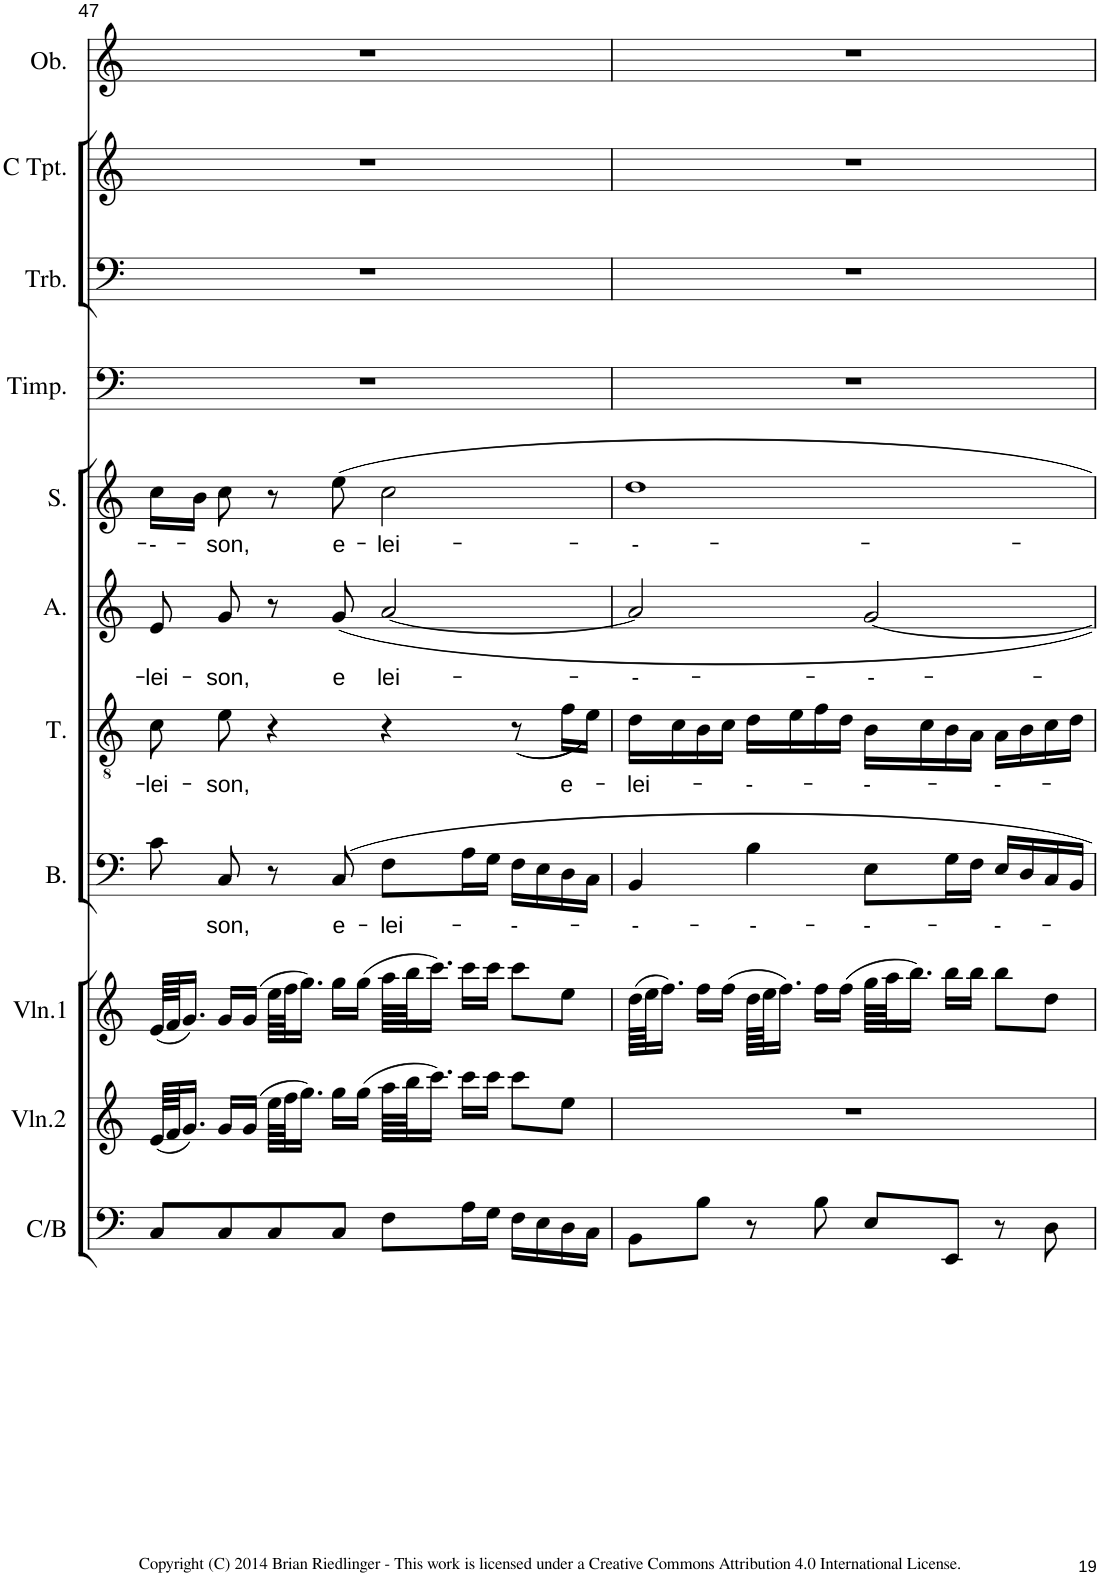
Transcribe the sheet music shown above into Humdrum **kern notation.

**kern	**kern	**kern	**kern	**text	**kern	**text	**kern	**text	**kern	**text	**kern	**kern	**kern	**kern
*part11	*part10	*part9	*part8	*part8	*part7	*part7	*part6	*part6	*part5	*part5	*part4	*part3	*part2	*part1
*staff11	*staff10	*staff9	*staff8	*staff8	*staff7	*staff7	*staff6	*staff6	*staff5	*staff5	*staff4	*staff3	*staff2	*staff1
*I"Cello/Bass	*I"Violin 2	*I"Violin 1	*I"Bass	*	*I"Tenor	*	*I"Alto	*	*I"Soprano	*	*I"Timpani	*I"Trombone	*I"C Trumpet	*I"Oboe
*I'C/B	*I'Vln.2	*I'Vln.1	*I'B.	*	*I'T.	*	*I'A.	*	*I'S.	*	*I'Timp.	*I'Trb.	*I'C Tpt.	*I'Ob.
!!LO:PB:g=z
*clefF4	*clefG2	*clefG2	*clefF4	*	*clefGv2	*	*clefG2	*	*clefG2	*	*clefF4	*clefF4	*clefG2	*clefG2
*k[]	*k[]	*k[]	*k[]	*	*k[]	*	*k[]	*	*k[]	*	*k[]	*k[]	*k[]	*k[]
*M4/4	*M4/4	*M4/4	*M4/4	*	*M4/4	*	*M4/4	*	*M4/4	*	*M4/4	*M4/4	*M4/4	*M4/4
*met(c)	*met(c)	*met(c)	*met(c)	*	*met(c)	*	*met(c)	*	*met(c)	*	*met(c)	*met(c)	*met(c)	*met(c)
=47	=47	=47	=47	=47	=47	=47	=47	=47	=47	=47	=47	=47	=47	=47
!	!	!	!	!	!	!LO:LY:b	!	!LO:LY:b	!	!LO:LY:b	!	!	!	!
8C/L	(64e/LLLL	(64e/LLLL	8c\	.	8c\	-lei-	8e/L	-lei-	16cc\LL	---	1r	1r	1r	1r
.	64f/JJ	64f/JJ	.	.	.	.	.	.	.	.	.	.	.	.
.	16.g/JJ)	16.g/JJ)	.	.	.	.	.	.	.	.	.	.	.	.
.	.	.	.	.	.	.	.	.	16b\JJ	.	.	.	.	.
!	!	!	!	!LO:LY:b	!	!LO:LY:b	!	!LO:LY:b	!	!LO:LY:b	!	!	!	!
8C/	16g/LL	16g/LL	8C/	son,	8e\	-son,	8g/J	-son,	8cc\	-son,	.	.	.	.
.	(16g/JJ	(16g/JJ	.	.	.	.	.	.	.	.	.	.	.	.
8C/	64ee\LLLL	64ee\LLLL	8r	.	4r	.	8r	.	8r	.	.	.	.	.
.	64ff\JJ	64ff\JJ	.	.	.	.	.	.	.	.	.	.	.	.
.	16.gg\JJ)	16.gg\JJ)	.	.	.	.	.	.	.	.	.	.	.	.
!	!	!	!	!LO:LY:b	!	!	!	!LO:LY:b	!	!LO:LY:b	!	!	!	!
8C/J	16gg\LL	16gg\LL	8C/	e-	.	.	8g/	-e	8ee\	-e-	.	.	.	.
.	(16gg\JJ	(16gg\JJ	.	.	.	.	.	.	.	.	.	.	.	.
!	!	!	!	!LO:LY:b	!	!	!	!LO:LY:b	!	!LO:LY:b	!	!	!	!
8F\L	64aa\LLLL	64aa\LLLL	8F\L	-lei-	4r	.	[2a/	lei-	2cc\	-lei-	.	.	.	.
.	64bb\JJ	64bb\JJ	.	.	.	.	.	.	.	.	.	.	.	.
.	16.ccc\JJ)	16.ccc\JJ)	.	.	.	.	.	.	.	.	.	.	.	.
16A\L	16ccc\LL	16ccc\LL	16A\L	.	.	.	.	.	.	.	.	.	.	.
16G\JJ	16ccc\JJ	16ccc\JJ	16G\JJ	.	.	.	.	.	.	.	.	.	.	.
!	!	!	!	!LO:LY:b	!	!	!	!	!	!	!	!	!	!
16F\LL	8ccc\L	8ccc\L	16F\LL	---	((8r	.	.	.	.	.	.	.	.	.
16E\	.	.	16E\	.	.	.	.	.	.	.	.	.	.	.
!	!	!	!	!	!	!LO:LY:b	!	!	!	!	!	!	!	!
16D\	8ee\J	8ee\J	16D\	.	16f\LL	-e-	.	.	.	.	.	.	.	.
16C\JJ	.	.	16C\JJ	.	16e\JJ))	.	.	.	.	.	.	.	.	.
=48	=48	=48	=48	=48	=48	=48	=48	=48	=48	=48	=48	=48	=48	=48
!	!	!	!	!LO:LY:b	!	!LO:LY:b	!	!LO:LY:b	!	!LO:LY:b	!	!	!	!
8BB\L	1r	(64dd\LLLL	4BB/	---	16d\LL	-lei-	2a/]	---	1dd	---	1r	1r	1r	1r
.	.	64ee\JJ	.	.	.	.	.	.	.	.	.	.	.	.
.	.	16.ff\JJ)	.	.	.	.	.	.	.	.	.	.	.	.
.	.	.	.	.	16c\	.	.	.	.	.	.	.	.	.
8B\J	.	16ff\LL	.	.	16B\	.	.	.	.	.	.	.	.	.
.	.	(16ff\JJ	.	.	16c\JJ	.	.	.	.	.	.	.	.	.
!	!	!	!	!LO:LY:b	!	!LO:LY:b	!	!	!	!	!	!	!	!
8r	.	64dd\LLLL	4B\	---	16d\LL	---	.	.	.	.	.	.	.	.
.	.	64ee\JJ	.	.	.	.	.	.	.	.	.	.	.	.
.	.	16.ff\JJ)	.	.	.	.	.	.	.	.	.	.	.	.
.	.	.	.	.	16e\	.	.	.	.	.	.	.	.	.
8B\	.	16ff\LL	.	.	16f\	.	.	.	.	.	.	.	.	.
.	.	(16ff\JJ	.	.	16d\JJ	.	.	.	.	.	.	.	.	.
!	!	!	!	!LO:LY:b	!	!LO:LY:b	!	!LO:LY:b	!	!	!	!	!	!
8E/L	.	64gg\LLLL	8E\L	---	16B\LL	---	[2g/	---	.	.	.	.	.	.
.	.	64aa\JJ	.	.	.	.	.	.	.	.	.	.	.	.
.	.	16.bb\JJ)	.	.	.	.	.	.	.	.	.	.	.	.
.	.	.	.	.	16c\	.	.	.	.	.	.	.	.	.
8EE/J	.	16bb\LL	16G\L	.	16B\	.	.	.	.	.	.	.	.	.
.	.	16bb\JJ	16F\JJ	.	16A\JJ	.	.	.	.	.	.	.	.	.
!	!	!	!	!LO:LY:b	!	!LO:LY:b	!	!	!	!	!	!	!	!
8r	.	8bb\L	16E/LL	---	16A\LL	---	.	.	.	.	.	.	.	.
.	.	.	16D/	.	16B\	.	.	.	.	.	.	.	.	.
8D\	.	8dd\J	16C/	.	16c\	.	.	.	.	.	.	.	.	.
.	.	.	16BB/JJ	.	16d\JJ	.	.	.	.	.	.	.	.	.
=	=	=	=	=	=	=	=	=	=	=	=	=	=	=
*-	*-	*-	*-	*-	*-	*-	*-	*-	*-	*-	*-	*-	*-	*-
